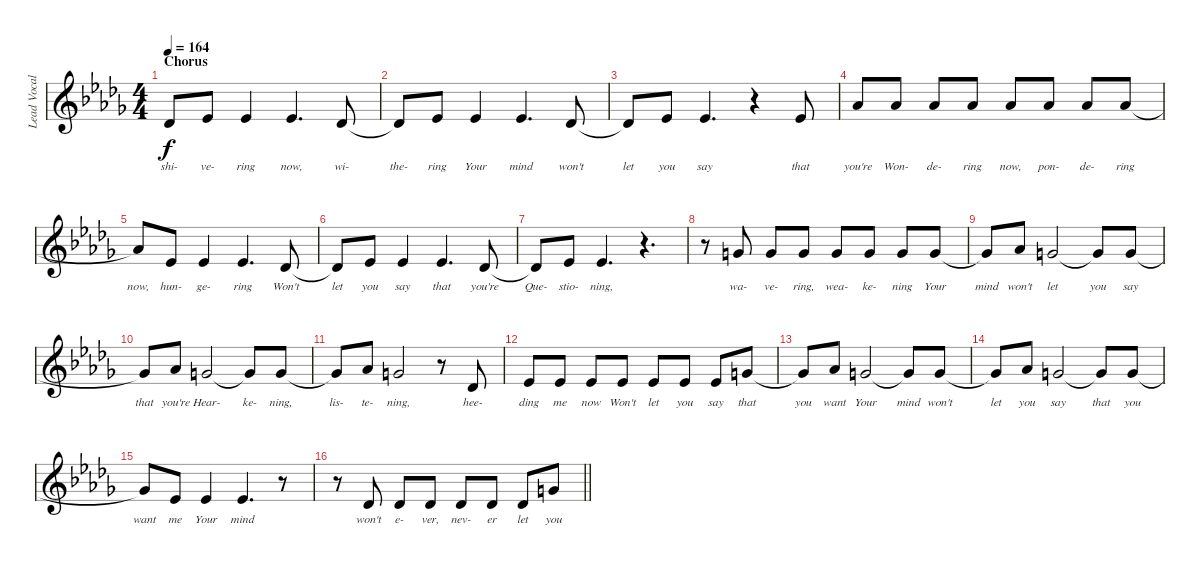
\track ("Lead Vocals" "Lead Vocal") {instrument lead6voice}
\staff {score}
\tuning (Eb4 Bb3 Gb3 Db3 Ab2 Db2) {hide}
\ts (4 4)
\section ("" "Chorus")
\tempo 164
\clef g2
\ks db
7.3.8{lyrics (0 "shi-") lyrics (1 "") lyrics (2 "") lyrics (3 "") lyrics (4 "") dy f} 9.3.8{lyrics (0 "ve-") lyrics (1 "") lyrics (2 "") lyrics (3 "") lyrics (4 "")} 9.3.4{lyrics (0 "ring") lyrics (1 "") lyrics (2 "") lyrics (3 "") lyrics (4 "")} 9.3.4{d lyrics (0 "now,") lyrics (1 "") lyrics (2 "") lyrics (3 "") lyrics (4 "")} 7.3.8{lyrics (0 "wi-") lyrics (1 "") lyrics (2 "") lyrics (3 "") lyrics (4 "")} |
7.3{t}.8{lyrics (0 "the-") lyrics (1 "") lyrics (2 "") lyrics (3 "") lyrics (4 "")} 9.3.8{lyrics (0 "ring") lyrics (1 "") lyrics (2 "") lyrics (3 "") lyrics (4 "")} 9.3.4{lyrics (0 "Your") lyrics (1 "") lyrics (2 "") lyrics (3 "") lyrics (4 "")} 9.3.4{d lyrics (0 "mind") lyrics (1 "") lyrics (2 "") lyrics (3 "") lyrics (4 "")} 7.3.8{lyrics (0 "won't") lyrics (1 "") lyrics (2 "") lyrics (3 "") lyrics (4 "")} |
7.3{t}.8{lyrics (0 "let") lyrics (1 "") lyrics (2 "") lyrics (3 "") lyrics (4 "")} 9.3.8{lyrics (0 "you") lyrics (1 "") lyrics (2 "") lyrics (3 "") lyrics (4 "")} 9.3.4{d lyrics (0 "say") lyrics (1 "") lyrics (2 "") lyrics (3 "") lyrics (4 "")} r.4 9.3.8{lyrics (0 "that") lyrics (1 "") lyrics (2 "") lyrics (3 "") lyrics (4 "")} |
10.2.8{lyrics (0 "you're") lyrics (1 "") lyrics (2 "") lyrics (3 "") lyrics (4 "")} 10.2.8{lyrics (0 "Won-") lyrics (1 "") lyrics (2 "") lyrics (3 "") lyrics (4 "")} 10.2.8{lyrics (0 "de-") lyrics (1 "") lyrics (2 "") lyrics (3 "") lyrics (4 "")} 10.2.8{lyrics (0 "ring") lyrics (1 "") lyrics (2 "") lyrics (3 "") lyrics (4 "")} 10.2.8{lyrics (0 "now,") lyrics (1 "") lyrics (2 "") lyrics (3 "") lyrics (4 "")} 10.2.8{lyrics (0 "pon-") lyrics (1 "") lyrics (2 "") lyrics (3 "") lyrics (4 "")} 10.2.8{lyrics (0 "de-") lyrics (1 "") lyrics (2 "") lyrics (3 "") lyrics (4 "")} 10.2.8{lyrics (0 "ring") lyrics (1 "") lyrics (2 "") lyrics (3 "") lyrics (4 "")} |
10.2{t}.8{lyrics (0 "now,") lyrics (1 "") lyrics (2 "") lyrics (3 "") lyrics (4 "")} 9.3.8{lyrics (0 "hun-") lyrics (1 "") lyrics (2 "") lyrics (3 "") lyrics (4 "")} 9.3.4{lyrics (0 "ge-") lyrics (1 "") lyrics (2 "") lyrics (3 "") lyrics (4 "")} 7.3{be (custom 0 4 20 4 30 0 60 0)}.4{d lyrics (0 "ring") lyrics (1 "") lyrics (2 "") lyrics (3 "") lyrics (4 "")} 7.3.8{lyrics (0 "Won't") lyrics (1 "") lyrics (2 "") lyrics (3 "") lyrics (4 "")} |
7.3{t}.8{lyrics (0 "let") lyrics (1 "") lyrics (2 "") lyrics (3 "") lyrics (4 "")} 9.3.8{lyrics (0 "you") lyrics (1 "") lyrics (2 "") lyrics (3 "") lyrics (4 "")} 9.3.4{lyrics (0 "say") lyrics (1 "") lyrics (2 "") lyrics (3 "") lyrics (4 "")} 9.3.4{d lyrics (0 "that") lyrics (1 "") lyrics (2 "") lyrics (3 "") lyrics (4 "")} 7.3.8{lyrics (0 "you're") lyrics (1 "") lyrics (2 "") lyrics (3 "") lyrics (4 "")} |
7.3{t}.8{lyrics (0 "Que-") lyrics (1 "") lyrics (2 "") lyrics (3 "") lyrics (4 "")} 9.3.8{lyrics (0 "stio-") lyrics (1 "") lyrics (2 "") lyrics (3 "") lyrics (4 "")} 9.3.4{d lyrics (0 "ning,") lyrics (1 "") lyrics (2 "") lyrics (3 "") lyrics (4 "")} r.4{d} |
r.8 9.2.8{lyrics (0 "wa-") lyrics (1 "") lyrics (2 "") lyrics (3 "") lyrics (4 "")} 9.2.8{lyrics (0 "ve-") lyrics (1 "") lyrics (2 "") lyrics (3 "") lyrics (4 "")} 9.2.8{lyrics (0 "ring,") lyrics (1 "") lyrics (2 "") lyrics (3 "") lyrics (4 "")} 9.2.8{lyrics (0 "wea-") lyrics (1 "") lyrics (2 "") lyrics (3 "") lyrics (4 "")} 9.2.8{lyrics (0 "ke-") lyrics (1 "") lyrics (2 "") lyrics (3 "") lyrics (4 "")} 9.2.8{lyrics (0 "ning") lyrics (1 "") lyrics (2 "") lyrics (3 "") lyrics (4 "")} 9.2.8{lyrics (0 "Your") lyrics (1 "") lyrics (2 "") lyrics (3 "") lyrics (4 "")} |
9.2{t}.8{lyrics (0 "mind") lyrics (1 "") lyrics (2 "") lyrics (3 "") lyrics (4 "")} 10.2.8{lyrics (0 "won't") lyrics (1 "") lyrics (2 "") lyrics (3 "") lyrics (4 "")} 9.2.2{lyrics (0 "let") lyrics (1 "") lyrics (2 "") lyrics (3 "") lyrics (4 "")} 9.2{t}.8{lyrics (0 "you") lyrics (1 "") lyrics (2 "") lyrics (3 "") lyrics (4 "")} 9.2.8{lyrics (0 "say") lyrics (1 "") lyrics (2 "") lyrics (3 "") lyrics (4 "")} |
9.2{t}.8{lyrics (0 "that") lyrics (1 "") lyrics (2 "") lyrics (3 "") lyrics (4 "")} 10.2.8{lyrics (0 "you're") lyrics (1 "") lyrics (2 "") lyrics (3 "") lyrics (4 "")} 9.2.2{lyrics (0 "Hear-") lyrics (1 "") lyrics (2 "") lyrics (3 "") lyrics (4 "")} 9.2{t}.8{lyrics (0 "ke-") lyrics (1 "") lyrics (2 "") lyrics (3 "") lyrics (4 "")} 9.2.8{lyrics (0 "ning,") lyrics (1 "") lyrics (2 "") lyrics (3 "") lyrics (4 "")} |
9.2{t}.8{lyrics (0 "lis-") lyrics (1 "") lyrics (2 "") lyrics (3 "") lyrics (4 "")} 10.2.8{lyrics (0 "te-") lyrics (1 "") lyrics (2 "") lyrics (3 "") lyrics (4 "")} 9.2.2{lyrics (0 "ning,") lyrics (1 "") lyrics (2 "") lyrics (3 "") lyrics (4 "")} r.8 7.3.8{lyrics (0 "hee-") lyrics (1 "") lyrics (2 "") lyrics (3 "") lyrics (4 "")} |
9.3.8{lyrics (0 "ding") lyrics (1 "") lyrics (2 "") lyrics (3 "") lyrics (4 "")} 9.3.8{lyrics (0 "me") lyrics (1 "") lyrics (2 "") lyrics (3 "") lyrics (4 "")} 9.3.8{lyrics (0 "now") lyrics (1 "") lyrics (2 "") lyrics (3 "") lyrics (4 "")} 9.3.8{lyrics (0 "Won't") lyrics (1 "") lyrics (2 "") lyrics (3 "") lyrics (4 "")} 9.3.8{lyrics (0 "let") lyrics (1 "") lyrics (2 "") lyrics (3 "") lyrics (4 "")} 9.3.8{lyrics (0 "you") lyrics (1 "") lyrics (2 "") lyrics (3 "") lyrics (4 "")} 9.3.8{lyrics (0 "say") lyrics (1 "") lyrics (2 "") lyrics (3 "") lyrics (4 "")} 9.2.8{lyrics (0 "that") lyrics (1 "") lyrics (2 "") lyrics (3 "") lyrics (4 "")} |
9.2{t}.8{lyrics (0 "you") lyrics (1 "") lyrics (2 "") lyrics (3 "") lyrics (4 "")} 10.2.8{lyrics (0 "want") lyrics (1 "") lyrics (2 "") lyrics (3 "") lyrics (4 "")} 9.2.2{lyrics (0 "Your") lyrics (1 "") lyrics (2 "") lyrics (3 "") lyrics (4 "")} 9.2{t}.8{lyrics (0 "mind") lyrics (1 "") lyrics (2 "") lyrics (3 "") lyrics (4 "")} 9.2.8{lyrics (0 "won't") lyrics (1 "") lyrics (2 "") lyrics (3 "") lyrics (4 "")} |
9.2{t}.8{lyrics (0 "let") lyrics (1 "") lyrics (2 "") lyrics (3 "") lyrics (4 "")} 10.2.8{lyrics (0 "you") lyrics (1 "") lyrics (2 "") lyrics (3 "") lyrics (4 "")} 9.2.2{lyrics (0 "say") lyrics (1 "") lyrics (2 "") lyrics (3 "") lyrics (4 "")} 9.2{t}.8{lyrics (0 "that") lyrics (1 "") lyrics (2 "") lyrics (3 "") lyrics (4 "")} 9.2.8{lyrics (0 "you") lyrics (1 "") lyrics (2 "") lyrics (3 "") lyrics (4 "")} |
9.2{t}.8{lyrics (0 "want") lyrics (1 "") lyrics (2 "") lyrics (3 "") lyrics (4 "")} 9.3.8{lyrics (0 "me") lyrics (1 "") lyrics (2 "") lyrics (3 "") lyrics (4 "")} 9.3.4{lyrics (0 "Your") lyrics (1 "") lyrics (2 "") lyrics (3 "") lyrics (4 "")} 7.3{be (custom 0 4 20 4 30 0 60 0)}.4{d lyrics (0 "mind") lyrics (1 "") lyrics (2 "") lyrics (3 "") lyrics (4 "")} r.8 |
\barLineRight lightlight
r.8 7.3.8{lyrics (0 "won't") lyrics (1 "") lyrics (2 "") lyrics (3 "") lyrics (4 "")} 7.3.8{lyrics (0 "e-") lyrics (1 "") lyrics (2 "") lyrics (3 "") lyrics (4 "")} 7.3.8{lyrics (0 "ver,") lyrics (1 "") lyrics (2 "") lyrics (3 "") lyrics (4 "")} 7.3.8{lyrics (0 "nev-") lyrics (1 "") lyrics (2 "") lyrics (3 "") lyrics (4 "")} 7.3.8{lyrics (0 "er") lyrics (1 "") lyrics (2 "") lyrics (3 "") lyrics (4 "")} 7.3.8{lyrics (0 "let") lyrics (1 "") lyrics (2 "") lyrics (3 "") lyrics (4 "")} 7.2{be (custom 0 4 15 4 17 0 19 4 60 4)}.8{lyrics (0 "you") lyrics (1 "") lyrics (2 "") lyrics (3 "") lyrics (4 "")}
